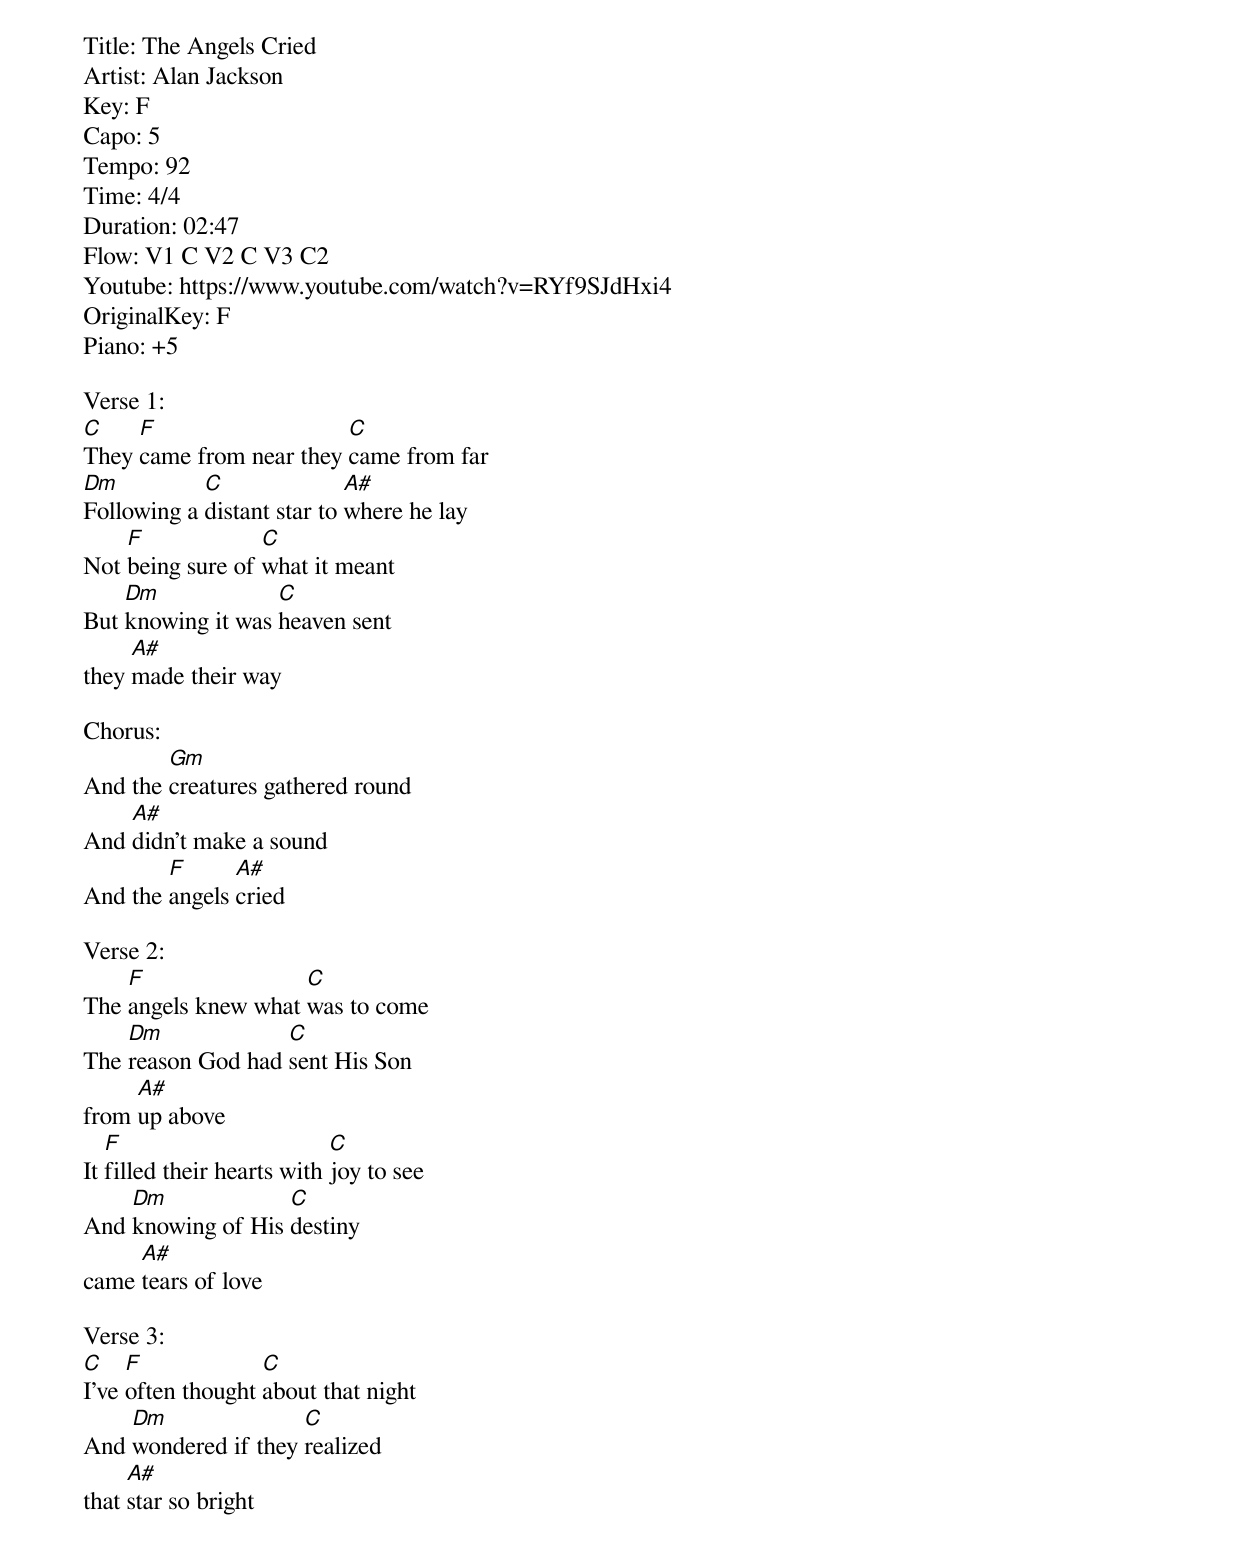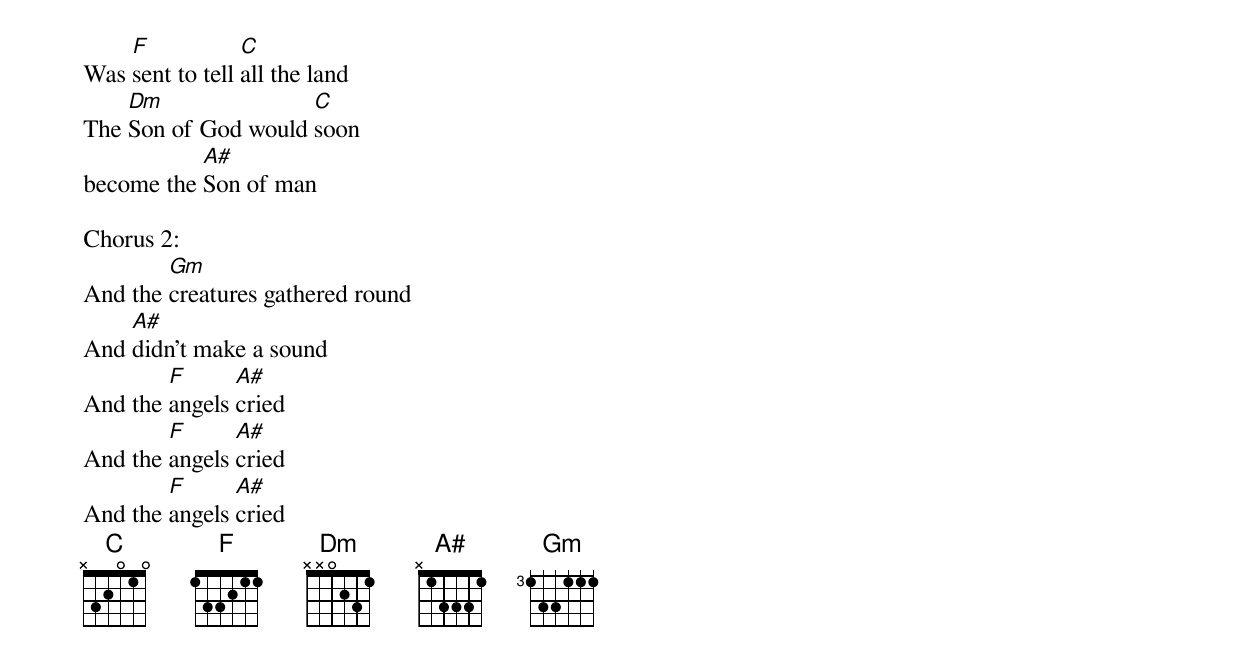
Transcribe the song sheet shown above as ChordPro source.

Title: The Angels Cried
Artist: Alan Jackson
Key: F
Capo: 5
Tempo: 92
Time: 4/4
Duration: 02:47
Flow: V1 C V2 C V3 C2
Youtube: https://www.youtube.com/watch?v=RYf9SJdHxi4
OriginalKey: F
Piano: +5

Verse 1:
[C]They [F]came from near they [C]came from far
[Dm]Following a [C]distant star to [A#]where he lay
Not [F]being sure of [C]what it meant
But [Dm]knowing it was [C]heaven sent
they [A#]made their way

Chorus:
And the [Gm]creatures gathered round
And [A#]didn't make a sound
And the [F]angels [A#]cried

Verse 2:
The [F]angels knew what [C]was to come
The [Dm]reason God had [C]sent His Son
from [A#]up above
It [F]filled their hearts with [C]joy to see
And [Dm]knowing of His [C]destiny
came [A#]tears of love

Verse 3:
[C]I've [F]often thought [C]about that night
And [Dm]wondered if they [C]realized
that [A#]star so bright
Was [F]sent to tell [C]all the land
The [Dm]Son of God would [C]soon
become the [A#]Son of man

Chorus 2:
And the [Gm]creatures gathered round
And [A#]didn't make a sound
And the [F]angels [A#]cried
And the [F]angels [A#]cried
And the [F]angels [A#]cried
